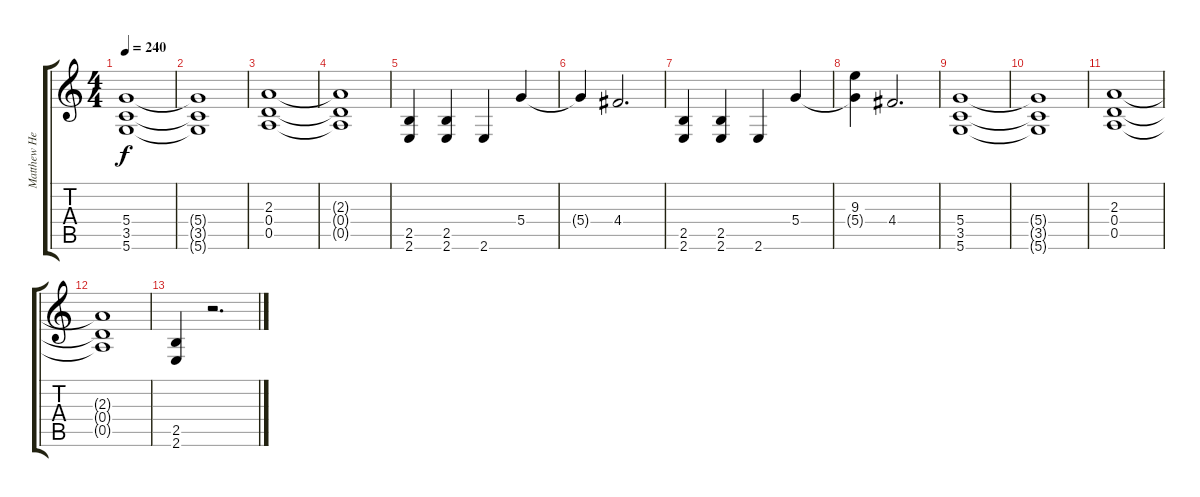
\track ("Matthew Heafy" "Matthew He") {instrument distortionguitar}
\staff {score tabs}
\tuning (E4 B3 G3 D3 A2 D2) {hide}
\ts (4 4)
\tempo 240
\clef g2
\ks c
(5.4 3.5 5.6).1{dy f} |
(5.4{t} 3.5{t} 5.6{t}).1 |
(2.3 0.4 0.5).1 |
(2.3{t} 0.4{t} 0.5{t}).1 |
(2.5 2.6).4 (2.5 2.6).4 2.6.4 5.4.4 |
5.4{t}.4 4.4.2{d} |
(2.5 2.6).4 (2.5 2.6).4 2.6.4 5.4.4 |
(9.3 5.4{t}).4 4.4.2{d} |
(5.4 3.5 5.6).1{volume 1} |
(5.4{t} 3.5{t} 5.6{t}).1 |
(2.3 0.4 0.5).1 |
(2.3{t} 0.4{t} 0.5{t}).1 |
(2.5 2.6).4 r.2{d}
